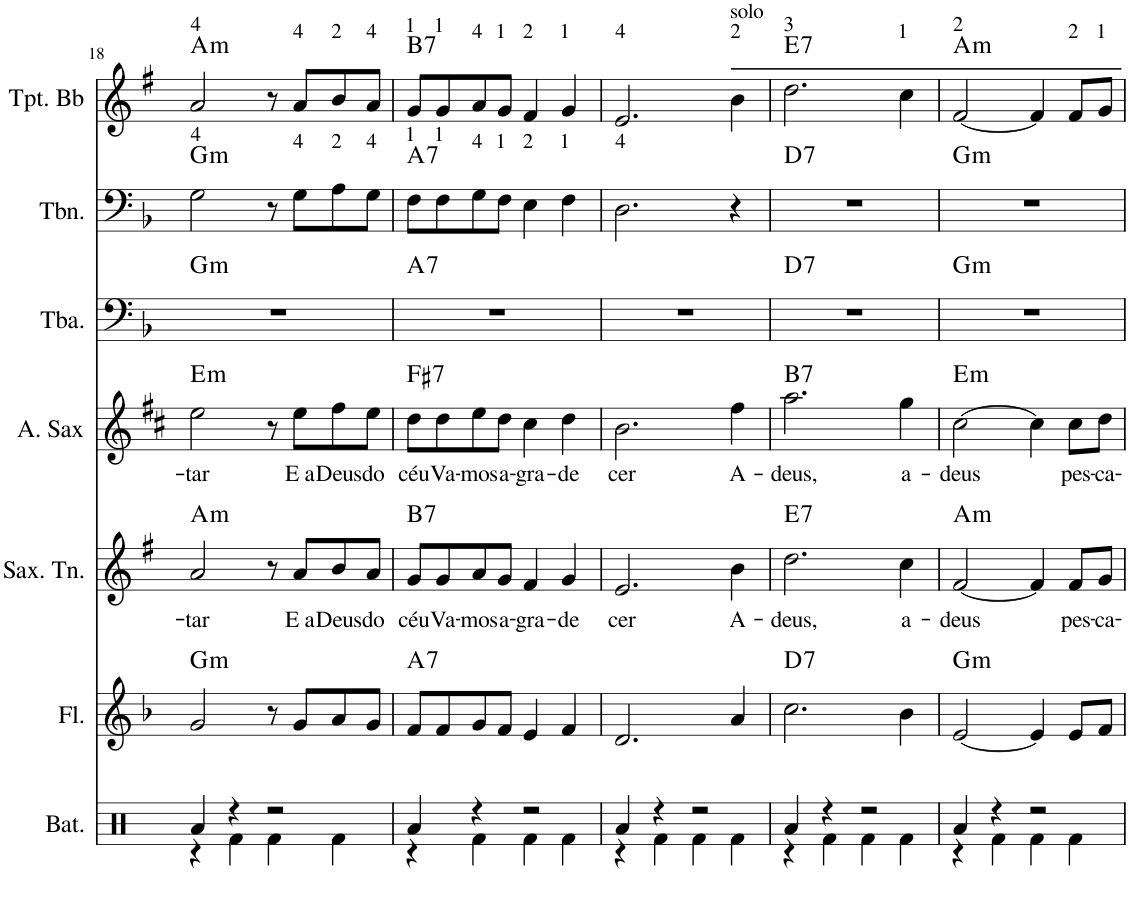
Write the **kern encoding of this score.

**kern	**kern	**harte	**kern	**text	**harte	**kern	**text	**harte	**kern	**harte	**kern	**harte	**kern	**harte
*part7	*part6	*part6	*part5	*part5	*part5	*part4	*part4	*part4	*part3	*part3	*part2	*part2	*part1	*part1
*staff7	*staff6	*	*staff5	*staff5	*	*staff4	*staff4	*	*staff3	*	*staff2	*	*staff1	*
*I"Bateria	*I"Flauta Transversal	*	*I"Saxofone Tenor	*	*	*I"Saxofone Alto	*	*	*I"Tuba	*	*I"Trombone	*	*I"Trompete Bb	*
*I'Bat.	*I'Fl.	*	*I'Sax. Tn.	*	*	*	*	*	*I'Tba.	*	*I'Tbn.	*	*I'Tpt. Bb	*
!!LO:PB:g=z
*clefX	*clefG2	*	*clefG2	*	*	*clefG2	*	*	*clefF4	*	*clefF4	*	*clefG2	*
*	*	*	*Trd8c14	*	*	*Trd5c9	*	*	*	*	*	*	*Trd1c2	*
*k[]	*k[b-]	*	*k[f#]	*	*	*k[f#c#]	*	*	*k[b-]	*	*k[b-]	*	*k[f#]	*
*M4/4	*M4/4	*	*M4/4	*	*	*M4/4	*	*	*M4/4	*	*M4/4	*	*M4/4	*
=18	=18	=18	=18	=18	=18	=18	=18	=18	=18	=18	=18	=18	=18	=18
*^	*	*	*	*	*	*	*	*	*	*	*	*	*	*
!	!	!	!	!	!	!	!	!	!	!	!	!	!	!LO:TX:a:t=4	!
!	!	!	!	!	!	!	!	!	!	!	!	!LO:TX:a:t=4	!	!	!
!	!	!	!LO:H:kt=m	!	!LO:LY:b	!LO:H:kt=m	!	!LO:LY:b	!LO:H:kt=m	!	!LO:H:kt=m	!	!LO:H:kt=m	!	!LO:H:kt=m
4Ra/	4r	2g/	G:min	2a/	-tar	A:min	2ee\	-tar	E:min	1r	G:min	2G\	G:min	2a/	A:min
4r	4Rf\	.	.	.	.	.	.	.	.	.	.	.	.	.	.
2r	4Rf\	8r	.	8r	.	.	8r	.	.	.	.	8r	.	8r	.
!	!	!	!	!	!	!	!	!	!	!	!	!	!	!LO:TX:a:t=4	!
!	!	!	!	!	!	!	!	!	!	!	!	!LO:TX:a:t=4	!	!	!
!	!	!	!	!	!LO:LY:b	!	!	!LO:LY:b	!	!	!	!	!	!	!
.	.	8g/L	.	8a/L	E a	.	8ee\L	E a	.	.	.	8G\L	.	8a/L	.
!	!	!	!	!	!	!	!	!	!	!	!	!	!	!LO:TX:a:t=2	!
!	!	!	!	!	!	!	!	!	!	!	!	!LO:TX:a:t=2	!	!	!
!	!	!	!	!	!LO:LY:b	!	!	!LO:LY:b	!	!	!	!	!	!	!
.	4Rf\	8a/	.	8b/	Deus	.	8ff#\	Deus	.	.	.	8A\	.	8b/	.
!	!	!	!	!	!	!	!	!	!	!	!	!	!	!LO:TX:a:t=4	!
!	!	!	!	!	!	!	!	!	!	!	!	!LO:TX:a:t=4	!	!	!
!	!	!	!	!	!LO:LY:b	!	!	!LO:LY:b	!	!	!	!	!	!	!
.	.	8g/J	.	8a/J	do	.	8ee\J	do	.	.	.	8G\J	.	8a/J	.
=19	=19	=19	=19	=19	=19	=19	=19	=19	=19	=19	=19	=19	=19	=19	=19
!	!	!	!	!	!	!	!	!	!	!	!	!	!	!LO:TX:a:t=1	!
!	!	!	!	!	!	!	!	!	!	!	!	!LO:TX:a:t=1	!	!	!
!	!	!	!LO:H:kt=7	!	!LO:LY:b	!LO:H:kt=7	!	!LO:LY:b	!LO:H:kt=7	!	!LO:H:kt=7	!	!LO:H:kt=7	!	!LO:H:kt=7
4Ra/	4r	8f/L	A:7	8g/L	céu	B:7	8dd\L	céu	F#:7	1r	A:7	8F\L	A:7	8g/L	B:7
!	!	!	!	!	!	!	!	!	!	!	!	!	!	!LO:TX:a:t=1	!
!	!	!	!	!	!	!	!	!	!	!	!	!LO:TX:a:t=1	!	!	!
!	!	!	!	!	!LO:LY:b	!	!	!LO:LY:b	!	!	!	!	!	!	!
.	.	8f/	.	8g/	Va-	.	8dd\	Va-	.	.	.	8F\	.	8g/	.
!	!	!	!	!	!	!	!	!	!	!	!	!	!	!LO:TX:a:t=4	!
!	!	!	!	!	!	!	!	!	!	!	!	!LO:TX:a:t=4	!	!	!
!	!	!	!	!	!LO:LY:b	!	!	!LO:LY:b	!	!	!	!	!	!	!
4r	4Rf\	8g/	.	8a/	-mos	.	8ee\	-mos	.	.	.	8G\	.	8a/	.
!	!	!	!	!	!	!	!	!	!	!	!	!	!	!LO:TX:a:t=1	!
!	!	!	!	!	!	!	!	!	!	!	!	!LO:TX:a:t=1	!	!	!
!	!	!	!	!	!LO:LY:b	!	!	!LO:LY:b	!	!	!	!	!	!	!
.	.	8f/J	.	8g/J	a-	.	8dd\J	a-	.	.	.	8F\J	.	8g/J	.
!	!	!	!	!	!	!	!	!	!	!	!	!	!	!LO:TX:a:t=2	!
!	!	!	!	!	!	!	!	!	!	!	!	!LO:TX:a:t=2	!	!	!
!	!	!	!	!	!LO:LY:b	!	!	!LO:LY:b	!	!	!	!	!	!	!
2r	4Rf\	4e/	.	4f#/	-gra-	.	4cc#\	-gra-	.	.	.	4E\	.	4f#/	.
!	!	!	!	!	!	!	!	!	!	!	!	!	!	!LO:TX:a:t=1	!
!	!	!	!	!	!	!	!	!	!	!	!	!LO:TX:a:t=1	!	!	!
!	!	!	!	!	!LO:LY:b	!	!	!LO:LY:b	!	!	!	!	!	!	!
.	4Rf\	4f/	.	4g/	-de	.	4dd\	-de	.	.	.	4F\	.	4g/	.
=20	=20	=20	=20	=20	=20	=20	=20	=20	=20	=20	=20	=20	=20	=20	=20
!	!	!	!	!	!	!	!	!	!	!	!	!	!	!LO:TX:a:t=4	!
!	!	!	!	!	!	!	!	!	!	!	!	!LO:TX:a:t=4	!	!	!
!	!	!	!	!	!LO:LY:b	!	!	!LO:LY:b	!	!	!	!	!	!	!
4Ra/	4r	2.d/	.	2.e/	cer	.	2.b\	cer	.	1r	.	2.D\	.	2.e/	.
4r	4Rf\	.	.	.	.	.	.	.	.	.	.	.	.	.	.
2r	4Rf\	.	.	.	.	.	.	.	.	.	.	.	.	.	.
!	!	!	!	!	!	!	!	!	!	!	!	!	!	!LO:TX:a:t=2	!
!	!	!	!	!	!	!	!	!	!	!	!	!	!	!LO:TX:a:t=solo	!
!	!	!	!	!	!LO:LY:b	!	!	!LO:LY:b	!	!	!	!	!	!	!
.	4Rf\	4a/	.	4b\	A-	.	4ff#\	A-	.	.	.	4r	.	4b\	.
=21	=21	=21	=21	=21	=21	=21	=21	=21	=21	=21	=21	=21	=21	=21	=21
!	!	!	!	!	!	!	!	!	!	!	!	!	!	!LO:TX:a:t=3	!
!	!	!	!LO:H:kt=7	!	!LO:LY:b	!LO:H:kt=7	!	!LO:LY:b	!LO:H:kt=7	!	!LO:H:kt=7	!	!LO:H:kt=7	!	!LO:H:kt=7
4Ra/	4r	2.cc\	D:7	2.dd\	-deus,	E:7	2.aa\	-deus,	B:7	1r	D:7	1r	D:7	2.dd\	E:7
4r	4Rf\	.	.	.	.	.	.	.	.	.	.	.	.	.	.
2r	4Rf\	.	.	.	.	.	.	.	.	.	.	.	.	.	.
!	!	!	!	!	!	!	!	!	!	!	!	!	!	!LO:TX:a:t=1	!
!	!	!	!	!	!LO:LY:b	!	!	!LO:LY:b	!	!	!	!	!	!	!
.	4Rf\	4b-\	.	4cc\	a-	.	4gg\	a-	.	.	.	.	.	4cc\	.
=22	=22	=22	=22	=22	=22	=22	=22	=22	=22	=22	=22	=22	=22	=22	=22
!	!	!	!	!	!	!	!	!	!	!	!	!	!	!LO:TX:a:t=2	!
!	!	!	!LO:H:kt=m	!	!LO:LY:b	!LO:H:kt=m	!	!LO:LY:b	!LO:H:kt=m	!	!LO:H:kt=m	!	!LO:H:kt=m	!	!LO:H:kt=m
4Ra/	4r	[2e/	G:min	[2f#/	-deus	A:min	[2cc#\	-deus	E:min	1r	G:min	1r	G:min	[2f#/	A:min
4r	4Rf\	.	.	.	.	.	.	.	.	.	.	.	.	.	.
2r	4Rf\	4e/]	.	4f#/]	.	.	4cc#\]	.	.	.	.	.	.	4f#/]	.
!	!	!	!	!	!	!	!	!	!	!	!	!	!	!LO:TX:a:t=2	!
!	!	!	!	!	!LO:LY:b	!	!	!LO:LY:b	!	!	!	!	!	!	!
.	4Rf\	8e/L	.	8f#/L	pes-	.	8cc#\L	pes-	.	.	.	.	.	8f#/L	.
!	!	!	!	!	!	!	!	!	!	!	!	!	!	!LO:TX:a:t=1	!
!	!	!	!	!	!LO:LY:b	!	!	!LO:LY:b	!	!	!	!	!	!	!
.	.	8f/J	.	8g/J	-ca-	.	8dd\J	-ca-	.	.	.	.	.	8g/J	.
*v	*v	*	*	*	*	*	*	*	*	*	*	*	*	*	*
=	=	=	=	=	=	=	=	=	=	=	=	=	=	=
*-	*-	*-	*-	*-	*-	*-	*-	*-	*-	*-	*-	*-	*-	*-
